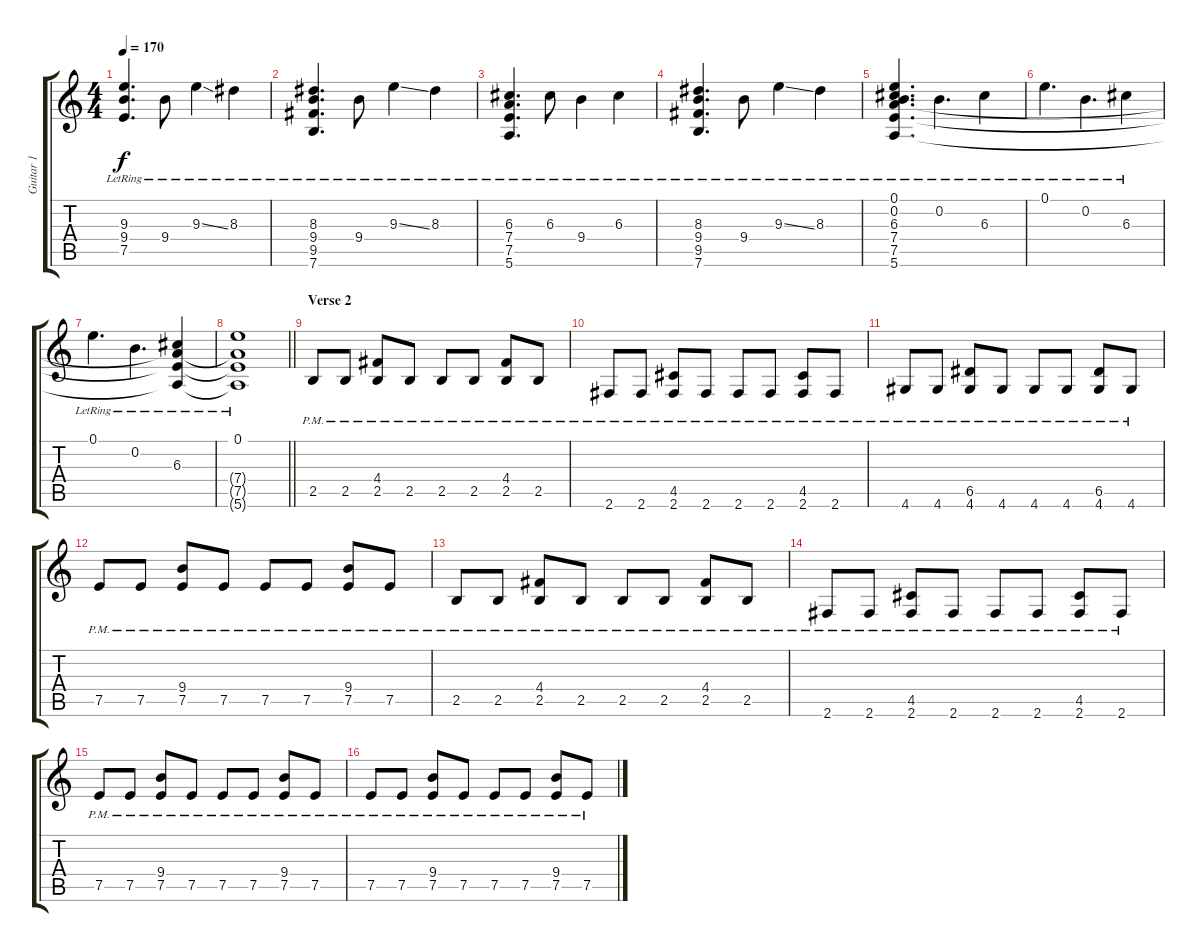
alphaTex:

\track ("Guitar 1" "Guitar 1") {instrument distortionguitar}
\staff {score tabs}
\tuning (E4 B3 G3 D3 A2 E2) {hide}
\ts (4 4)
\tempo 170
\clef g2
\ks c
(9.3{lr} 9.4{lr} 7.5{lr}).4{d dy f instrument distortionguitar} 9.4{lr}.8 9.3{ss lr}.4 8.3{lr}.4 |
(8.3{lr} 9.4{lr} 9.5{lr} 7.6{lr}).4{d} 9.4{lr}.8 9.3{ss lr}.4 8.3{lr}.4 |
(6.3{lr} 7.4{lr} 7.5{lr} 5.6{lr}).4{d} 6.3{lr}.8 9.4{lr}.4 6.3{lr}.4 |
(8.3{lr} 9.4{lr} 9.5{lr} 7.6{lr}).4{d} 9.4{lr}.8 9.3{ss lr}.4 8.3{lr}.4 |
(0.1{lr} 0.2{lr} 6.3{lr} 7.4{lr} 7.5{lr} 5.6{lr}).4{d} 0.2{lr}.4{d} 6.3{lr}.4 |
0.1{lr}.4{d} 0.2{lr}.4{d} 6.3{lr}.4 |
0.1{lr}.4{d} 0.2{lr}.4{d} (6.3{lr} 7.4{t} 7.5{t} 5.6{t}).4 |
\barLineRight lightlight
(0.1{lr} 7.4{t} 7.5{t} 5.6{t}).1 |
\section ("" "Verse 2")
2.5{pm}.8 2.5{pm}.8 (4.4{pm} 2.5{pm}).8 2.5{pm}.8 2.5{pm}.8 2.5{pm}.8 (4.4{pm} 2.5{pm}).8 2.5{pm}.8 |
2.6{pm}.8 2.6{pm}.8 (4.5{pm} 2.6{pm}).8 2.6{pm}.8 2.6{pm}.8 2.6{pm}.8 (4.5{pm} 2.6{pm}).8 2.6{pm}.8 |
4.6{pm}.8 4.6{pm}.8 (6.5{pm} 4.6{pm}).8 4.6{pm}.8 4.6{pm}.8 4.6{pm}.8 (6.5{pm} 4.6{pm}).8 4.6{pm}.8 |
7.5{pm}.8 7.5{pm}.8 (9.4{pm} 7.5{pm}).8 7.5{pm}.8 7.5{pm}.8 7.5{pm}.8 (9.4{pm} 7.5{pm}).8 7.5{pm}.8 |
2.5{pm}.8 2.5{pm}.8 (4.4{pm} 2.5{pm}).8 2.5{pm}.8 2.5{pm}.8 2.5{pm}.8 (4.4{pm} 2.5{pm}).8 2.5{pm}.8 |
2.6{pm}.8 2.6{pm}.8 (4.5{pm} 2.6{pm}).8 2.6{pm}.8 2.6{pm}.8 2.6{pm}.8 (4.5{pm} 2.6{pm}).8 2.6{pm}.8 |
7.5{pm}.8 7.5{pm}.8 (9.4{pm} 7.5{pm}).8 7.5{pm}.8 7.5{pm}.8 7.5{pm}.8 (9.4{pm} 7.5{pm}).8 7.5{pm}.8 |
7.5{pm}.8 7.5{pm}.8 (9.4{pm} 7.5{pm}).8 7.5{pm}.8 7.5{pm}.8 7.5{pm}.8 (9.4{pm} 7.5{pm}).8 7.5{pm}.8
